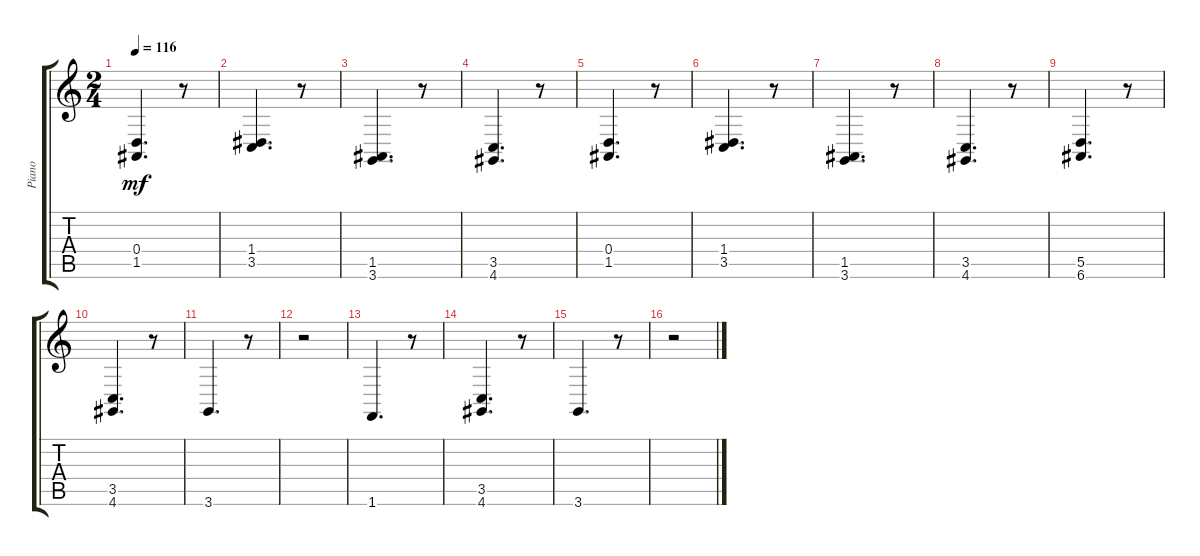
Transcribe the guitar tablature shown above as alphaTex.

\track ("Piano" "Piano") {instrument honkytonkpiano}
\staff {score tabs}
\tuning (E4 B3 G3 D3 A2 E2) {hide}
\ts (2 4)
\tempo 116
\clef g2
\ks c
(0.4 1.5).4{d dy mf} r.8 |
(1.4 3.5).4{d} r.8 |
(1.5 3.6).4{d} r.8 |
(3.5 4.6).4{d} r.8 |
(0.4 1.5).4{d} r.8 |
(1.4 3.5).4{d} r.8 |
(1.5 3.6).4{d} r.8 |
(3.5 4.6).4{d} r.8 |
(5.5 6.6).4{d} r.8 |
(3.5 4.6).4{d} r.8 |
3.6.4{d} r.8 |
r.2 |
1.6.4{d} r.8 |
(3.5 4.6).4{d} r.8 |
3.6.4{d} r.8 |
r.2
